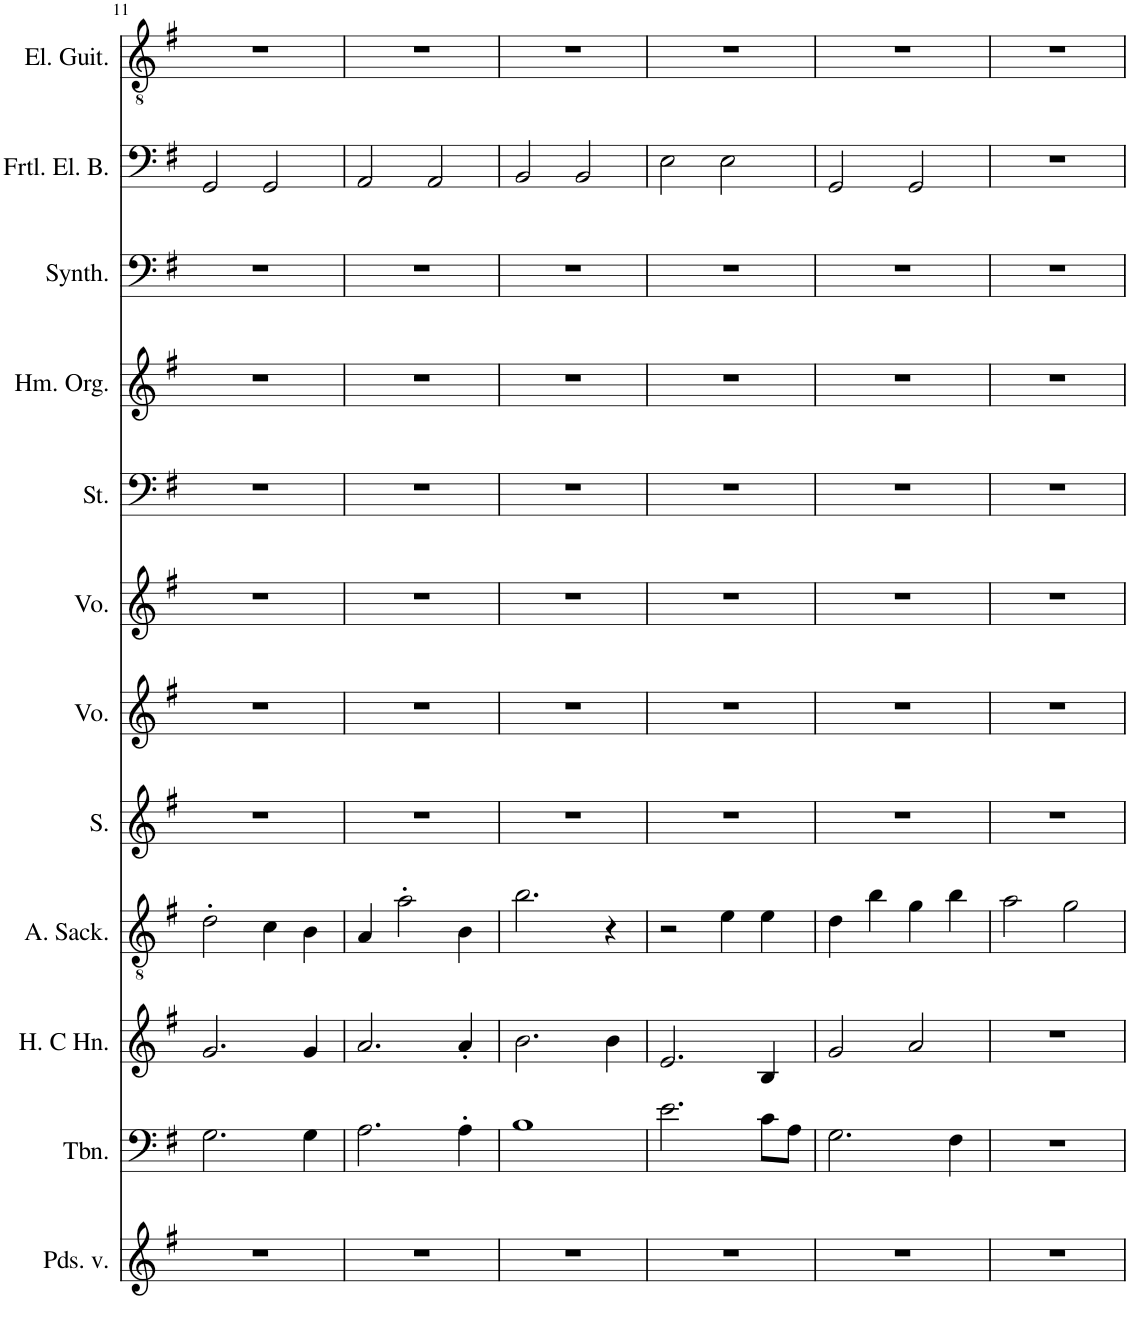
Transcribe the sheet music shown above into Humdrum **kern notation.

**kern	**kern	**kern	**kern	**kern	**kern	**kern	**kern	**kern	**kern	**kern	**kern
*part12	*part11	*part10	*part9	*part8	*part7	*part6	*part5	*part4	*part3	*part2	*part1
*staff12	*staff11	*staff10	*staff9	*staff8	*staff7	*staff6	*staff5	*staff4	*staff3	*staff2	*staff1
*I"Pardessus de viole, Violin	*I"Trombone, Brass	*I"High C Horn, Brass	*I"Alto Sackbut, Brass	*I"Soprano, Choirs	*I"Voice, Choirs	*I"Voice, Choirs	*I"Strings, Strings	*I"Hammond Organ, Organ	*I"String Synthesizer, Bass 2	*I"Fretless Electric Bass, Bass	*I"Electric Guitar, Guitar2
*I'Pds. v.	*I'Tbn.	*I'H. C Hn.	*I'A. Sack.	*I'S.	*I'Vo.	*I'Vo.	*I'St.	*I'Hm. Org.	*I'Synth.	*I'Frtl. El. B.	*I'El. Guit.
!!LO:PB:g=z
*clefG2	*clefF4	*clefG2	*clefGv2	*clefG2	*clefG2	*clefG2	*clefF4	*clefG2	*clefF4	*clefF4	*clefGv2
*	*	*Trd7c12	*	*	*	*	*	*	*	*Trd7c12	*
*k[f#]	*k[f#]	*k[f#]	*k[f#]	*k[f#]	*k[f#]	*k[f#]	*k[f#]	*k[f#]	*k[f#]	*k[f#]	*k[f#]
*M4/4	*M4/4	*M4/4	*M4/4	*M4/4	*M4/4	*M4/4	*M4/4	*M4/4	*M4/4	*M4/4	*M4/4
=11	=11	=11	=11	=11	=11	=11	=11	=11	=11	=11	=11
1r	2.G\	2.g/	2d'\	1r	1r	1r	1r	1r	1r	2GG/	1r
.	.	.	4c\	.	.	.	.	.	.	2GG/	.
.	4G\	4g/	4B\	.	.	.	.	.	.	.	.
=12	=12	=12	=12	=12	=12	=12	=12	=12	=12	=12	=12
1r	2.A\	2.a/	4A/	1r	1r	1r	1r	1r	1r	2AA/	1r
.	.	.	2a'\	.	.	.	.	.	.	.	.
.	.	.	.	.	.	.	.	.	.	2AA/	.
.	4A'\	4a'/	4B\	.	.	.	.	.	.	.	.
=13	=13	=13	=13	=13	=13	=13	=13	=13	=13	=13	=13
1r	1B	2.b\	2.b\	1r	1r	1r	1r	1r	1r	2BB/	1r
.	.	.	.	.	.	.	.	.	.	2BB/	.
.	.	4b\	4r	.	.	.	.	.	.	.	.
=14	=14	=14	=14	=14	=14	=14	=14	=14	=14	=14	=14
1r	2.e\	2.e/	2r	1r	1r	1r	1r	1r	1r	2E\	1r
.	.	.	4e\	.	.	.	.	.	.	2E\	.
.	8c\L	4B/	4e\	.	.	.	.	.	.	.	.
.	8A\J	.	.	.	.	.	.	.	.	.	.
=15	=15	=15	=15	=15	=15	=15	=15	=15	=15	=15	=15
1r	2.G\	2g/	4d\	1r	1r	1r	1r	1r	1r	2GG/	1r
.	.	.	4b\	.	.	.	.	.	.	.	.
.	.	2a/	4g\	.	.	.	.	.	.	2GG/	.
.	4F#\	.	4b\	.	.	.	.	.	.	.	.
=16	=16	=16	=16	=16	=16	=16	=16	=16	=16	=16	=16
1r	1r	1r	2a\	1r	1r	1r	1r	1r	1r	1r	1r
.	.	.	2g\	.	.	.	.	.	.	.	.
=	=	=	=	=	=	=	=	=	=	=	=
*-	*-	*-	*-	*-	*-	*-	*-	*-	*-	*-	*-
